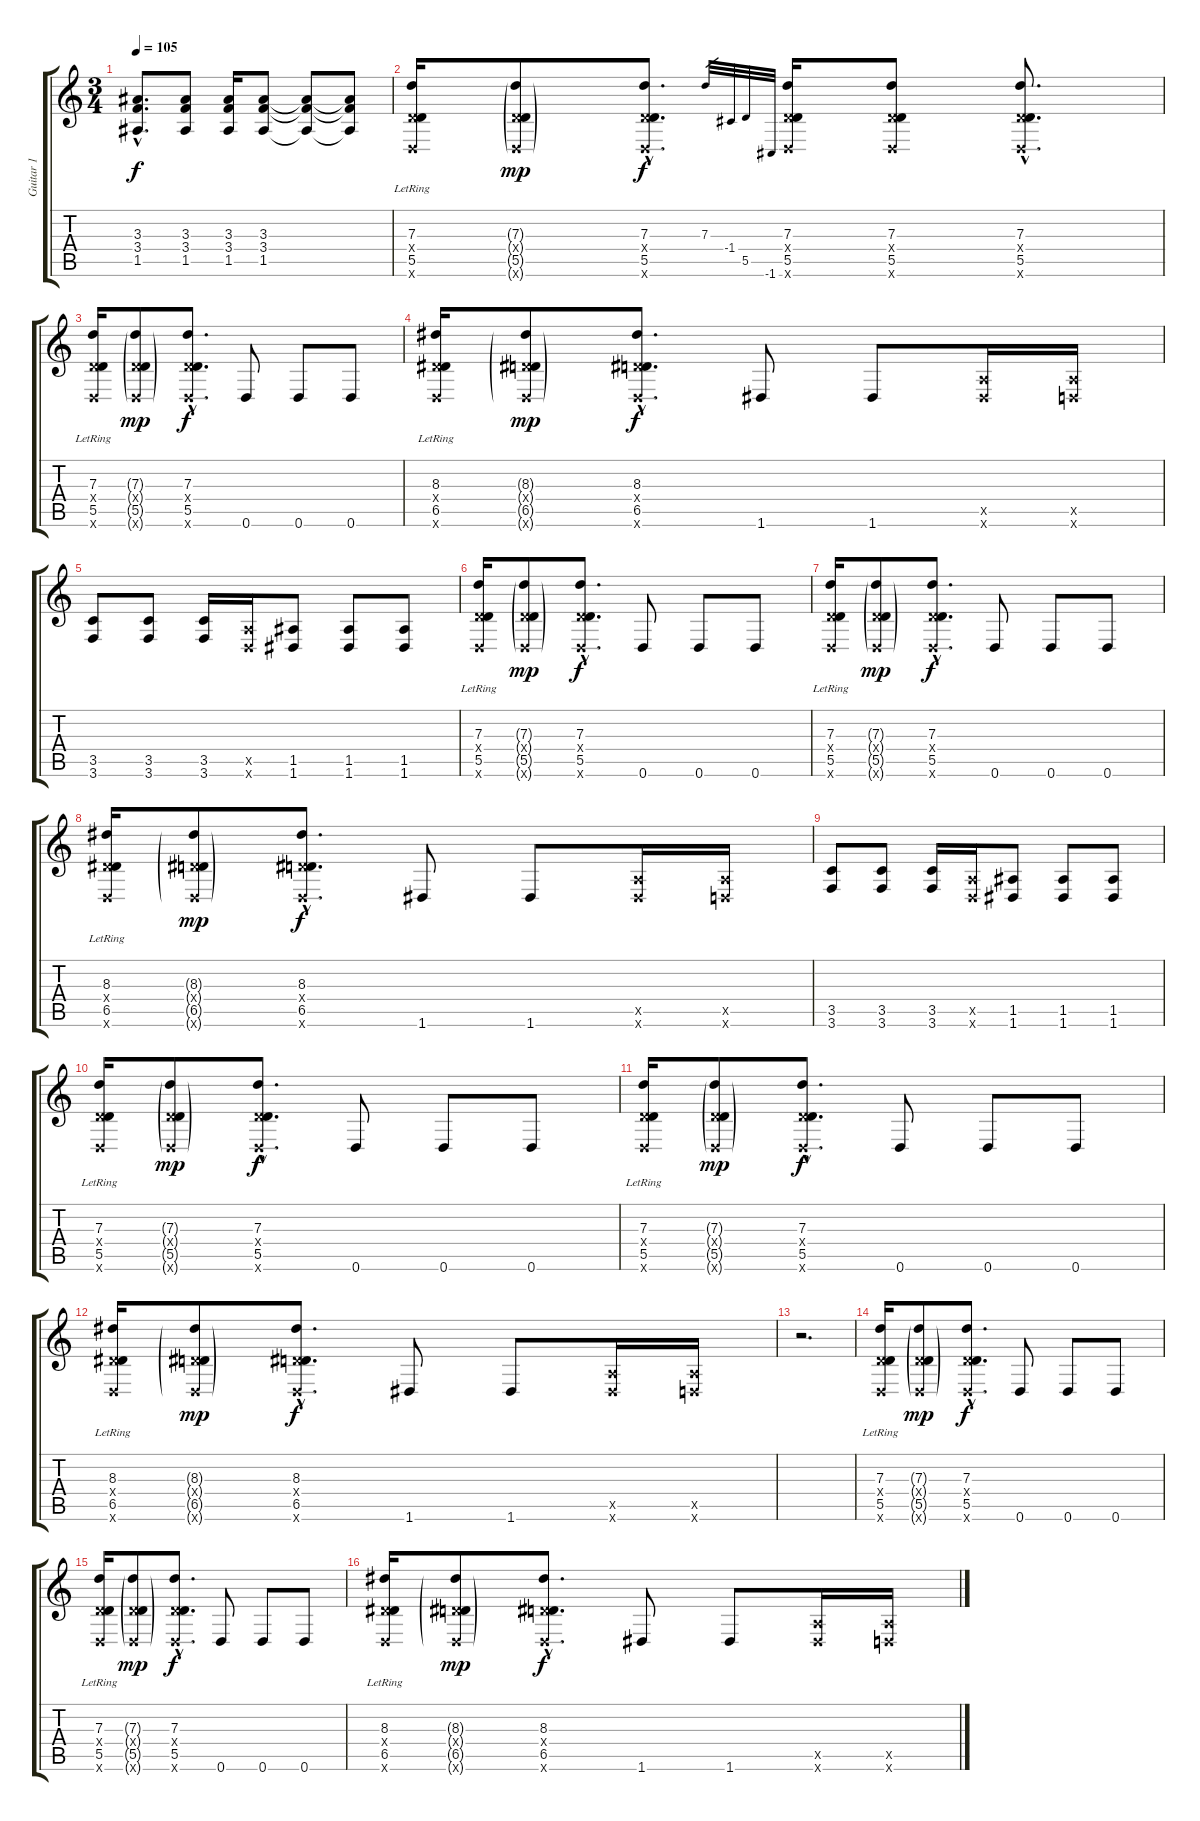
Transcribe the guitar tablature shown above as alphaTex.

\track ("Guitar 1" "Guitar 1") {instrument distortionguitar}
\staff {score tabs}
\tuning (E4 B3 G3 D3 A2 D2) {hide}
\ts (3 4)
\tempo 105
\clef g2
\ks c
(3.3{hac} 3.4{hac} 1.5{hac}).8{d dy f} (3.3 3.4 1.5).8 (3.3 3.4 1.5).16 (3.3 3.4 1.5).8 (3.3{t} 3.4{t} 1.5{t}).8 (3.3{t} 3.4{t} 1.5{t}).8 |
(7.3{lr} 0.4{x} 5.5{lr} 0.6{x}).16 (7.3{g} 0.4{g x} 5.5{g} 0.6{g x}).8{dy mp} (7.3{hac} 0.4{hac x} 5.5{hac} 0.6{hac x}).8{d dy f} 7.3.32{gr} -1.4.32{gr} 5.5.32{gr} -1.6.32{gr} (7.3 0.4{x} 5.5 0.6{x}).16 (7.3 0.4{x} 5.5 0.6{x}).8 (7.3{hac} 0.4{hac x} 5.5{hac} 0.6{hac x}).8{d} |
(7.3{lr} 0.4{x} 5.5{lr} 0.6{x}).16 (7.3{g} 0.4{g x} 5.5{g} 0.6{g x}).8{dy mp} (7.3{hac} 0.4{hac x} 5.5{hac} 0.6{hac x}).8{d dy f} 0.6.8 0.6.8 0.6.8 |
(8.3{lr} 0.4{x} 6.5{lr} 0.6{x}).16 (8.3{g} 0.4{g x} 6.5{g} 0.6{g x}).8{dy mp} (8.3{hac} 0.4{hac x} 6.5{hac} 0.6{hac x}).8{d dy f} 1.6.8 1.6.8 (0.5{x} 1.6{x}).16 (0.5{x} 0.6{x}).16 |
(3.5 3.6).8 (3.5 3.6).8 (3.5 3.6).16 (0.5{x} 0.6{x}).16 (1.5 1.6).8 (1.5 1.6).8 (1.5 1.6).8 |
(7.3{lr} 0.4{x} 5.5{lr} 0.6{x}).16 (7.3{g} 0.4{g x} 5.5{g} 0.6{g x}).8{dy mp} (7.3{hac} 0.4{hac x} 5.5{hac} 0.6{hac x}).8{d dy f} 0.6.8 0.6.8 0.6.8 |
(7.3{lr} 0.4{x} 5.5{lr} 0.6{x}).16 (7.3{g} 0.4{g x} 5.5{g} 0.6{g x}).8{dy mp} (7.3{hac} 0.4{hac x} 5.5{hac} 0.6{hac x}).8{d dy f} 0.6.8 0.6.8 0.6.8 |
(8.3{lr} 0.4{x} 6.5{lr} 0.6{x}).16 (8.3{g} 0.4{g x} 6.5{g} 0.6{g x}).8{dy mp} (8.3{hac} 0.4{hac x} 6.5{hac} 0.6{hac x}).8{d dy f} 1.6.8 1.6.8 (0.5{x} 1.6{x}).16 (0.5{x} 0.6{x}).16 |
(3.5 3.6).8 (3.5 3.6).8 (3.5 3.6).16 (0.5{x} 0.6{x}).16 (1.5 1.6).8 (1.5 1.6).8 (1.5 1.6).8 |
(7.3{lr} 0.4{x} 5.5{lr} 0.6{x}).16 (7.3{g} 0.4{g x} 5.5{g} 0.6{g x}).8{dy mp} (7.3{hac} 0.4{hac x} 5.5{hac} 0.6{hac x}).8{d dy f} 0.6.8 0.6.8 0.6.8 |
(7.3{lr} 0.4{x} 5.5{lr} 0.6{x}).16 (7.3{g} 0.4{g x} 5.5{g} 0.6{g x}).8{dy mp} (7.3{hac} 0.4{hac x} 5.5{hac} 0.6{hac x}).8{d dy f} 0.6.8 0.6.8 0.6.8 |
(8.3{lr} 0.4{x} 6.5{lr} 0.6{x}).16 (8.3{g} 0.4{g x} 6.5{g} 0.6{g x}).8{dy mp} (8.3{hac} 0.4{hac x} 6.5{hac} 0.6{hac x}).8{d dy f} 1.6.8 1.6.8 (0.5{x} 1.6{x}).16 (0.5{x} 0.6{x}).16 |
r.2{d} |
(7.3{lr} 0.4{x} 5.5{lr} 0.6{x}).16 (7.3{g} 0.4{g x} 5.5{g} 0.6{g x}).8{dy mp} (7.3{hac} 0.4{hac x} 5.5{hac} 0.6{hac x}).8{d dy f} 0.6.8 0.6.8 0.6.8 |
(7.3{lr} 0.4{x} 5.5{lr} 0.6{x}).16 (7.3{g} 0.4{g x} 5.5{g} 0.6{g x}).8{dy mp} (7.3{hac} 0.4{hac x} 5.5{hac} 0.6{hac x}).8{d dy f} 0.6.8 0.6.8 0.6.8 |
(8.3{lr} 0.4{x} 6.5{lr} 0.6{x}).16 (8.3{g} 0.4{g x} 6.5{g} 0.6{g x}).8{dy mp} (8.3{hac} 0.4{hac x} 6.5{hac} 0.6{hac x}).8{d dy f} 1.6.8 1.6.8 (0.5{x} 1.6{x}).16 (0.5{x} 0.6{x}).16
